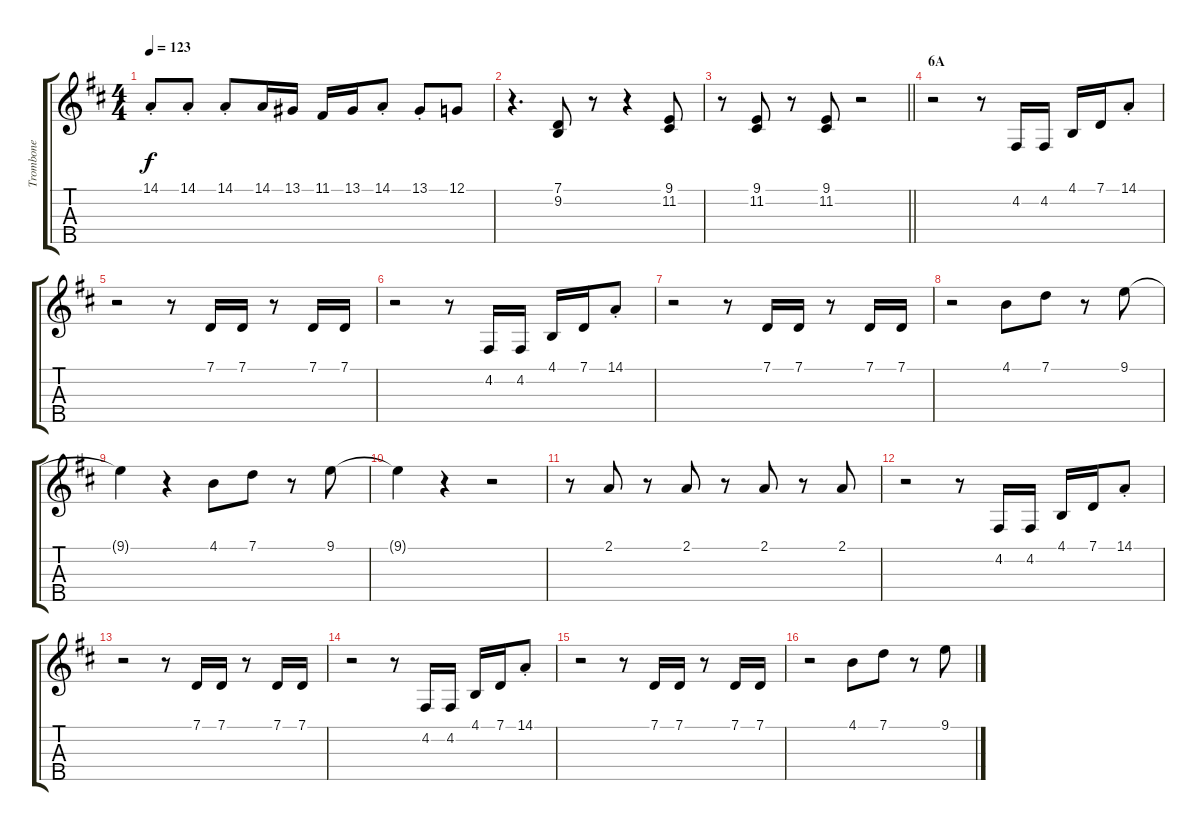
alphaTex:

\track ("Trombone" "Trombone") {instrument trombone}
\staff {score tabs}
\tuning (G3 D3 A2 E2 B1) {hide}
\ts (4 4)
\tempo 123
\clef g2
\ks d
14.1{st}.8{dy f} 14.1{st}.8 14.1{st}.8 14.1.16 13.1.16 11.1.16 13.1.16 14.1{st}.8 13.1{st}.8 12.1.8 |
r.4{d} (7.1 9.2).8 r.8 r.4 (9.1 11.2).8 |
\barLineRight lightlight
r.8 (9.1 11.2).8 r.8 (9.1 11.2).8 r.2 |
\section ("" "6A")
r.2 r.8 4.2.16 4.2.16 4.1.16 7.1.16 14.1{st}.8 |
r.2 r.8 7.1.16 7.1.16 r.8 7.1.16 7.1.16 |
r.2 r.8 4.2.16 4.2.16 4.1.16 7.1.16 14.1{st}.8 |
r.2 r.8 7.1.16 7.1.16 r.8 7.1.16 7.1.16 |
r.2{ot 8vb} 4.1.8{ot 8vb} 7.1.8{ot 8vb} r.8{ot 8vb} 9.1.8{ot 8vb} |
9.1{t}.4{ot 8vb} r.4{ot 8vb} 4.1.8{ot 8vb} 7.1.8{ot 8vb} r.8{ot 8vb} 9.1.8{ot 8vb} |
9.1{t}.4{ot 8vb} r.4 r.2 |
r.8{ot 8vb} 2.1.8{ot 8vb} r.8{ot 8vb} 2.1.8{ot 8vb} r.8{ot 8vb} 2.1.8{ot 8vb} r.8{ot 8vb} 2.1.8{ot 8vb} |
r.2 r.8 4.2.16 4.2.16 4.1.16 7.1.16 14.1{st}.8 |
r.2 r.8 7.1.16 7.1.16 r.8 7.1.16 7.1.16 |
r.2 r.8 4.2.16 4.2.16 4.1.16 7.1.16 14.1{st}.8 |
r.2 r.8 7.1.16 7.1.16 r.8 7.1.16 7.1.16 |
r.2{ot 8vb} 4.1.8{ot 8vb} 7.1.8{ot 8vb} r.8{ot 8vb} 9.1.8{ot 8vb}
